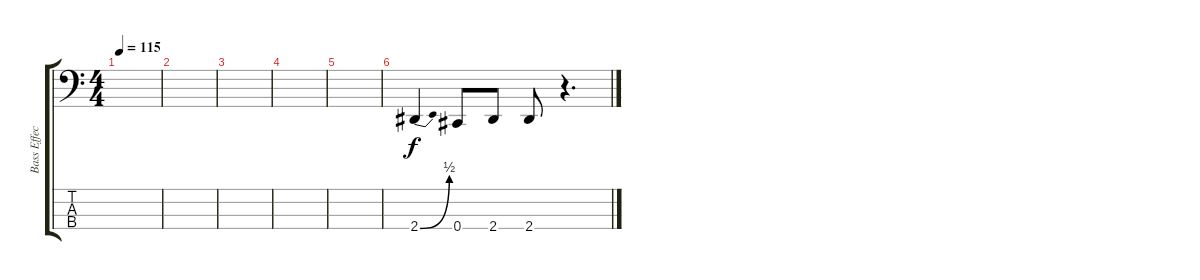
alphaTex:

\track ("Bass Effects" "Bass Effec") {instrument distortionguitar}
\staff {score tabs}
\tuning (Gb2 Db2 Ab1 Db1) {hide}
\ts (4 4)
\tempo 115
\clef f4
\ks c
|
|
|
|
|
2.4{be (bend 0 0 60 2)}.4 0.4.8 2.4.8 2.4.8 r.4{d}
